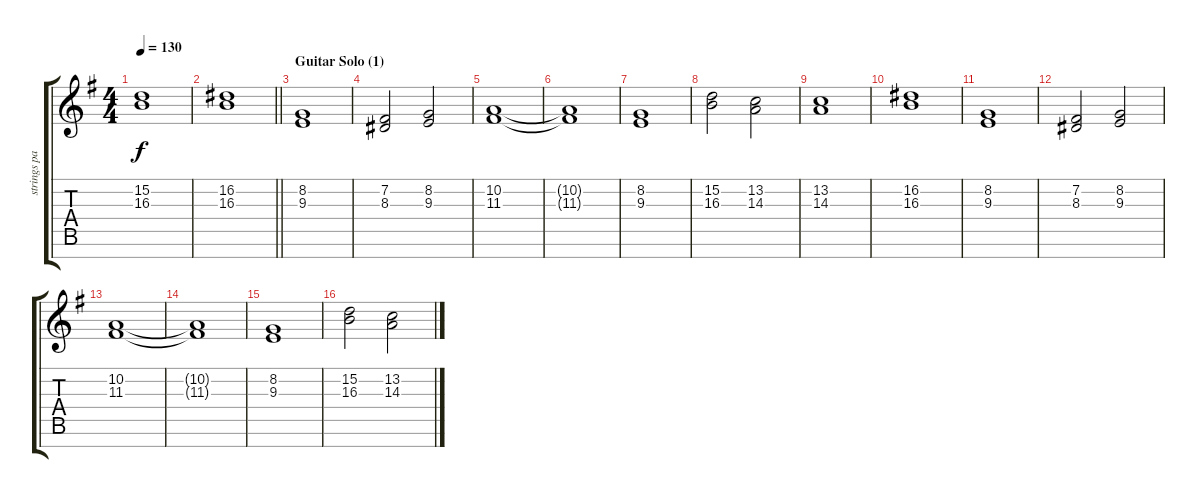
\track ("strings pad" "strings pa") {instrument stringensemble1}
\staff {score tabs}
\tuning (E4 B3 G3 D3 A2 E2 B1) {hide}
\ts (4 4)
\tempo 130
\clef g2
\ks eminor
(15.2 16.3).1{dy f} |
\barLineRight lightlight
(16.2 16.3).1 |
\section ("" "Guitar Solo (1)")
(8.2 9.3).1 |
(7.2 8.3).2 (8.2 9.3).2 |
(10.2 11.3).1 |
(10.2{t} 11.3{t}).1 |
(8.2 9.3).1 |
(15.2 16.3).2 (13.2 14.3).2 |
(13.2 14.3).1 |
(16.2 16.3).1 |
(8.2 9.3).1 |
(7.2 8.3).2 (8.2 9.3).2 |
(10.2 11.3).1 |
(10.2{t} 11.3{t}).1 |
(8.2 9.3).1 |
(15.2 16.3).2 (13.2 14.3).2
